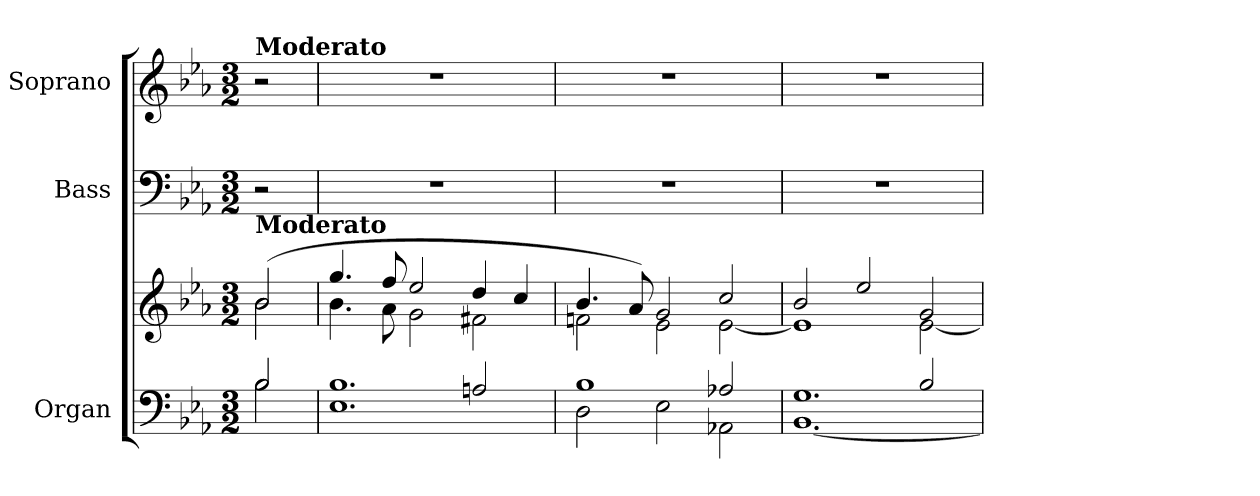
**kern	**kern	**kern	**kern
*part3	*part3	*part2	*part1
*staff4	*staff3	*staff2	*staff1
*I"Organ	*	*I"Bass	*I"Soprano
*I'Org.	*	*I'B.	*I'S.
!!LO:PB:g=z
*clefF4	*clefG2	*clefF4	*clefG2
*k[b-e-a-]	*k[b-e-a-]	*k[b-e-a-]	*k[b-e-a-]
*E-:	*E-:	*E-:	*E-:
*M3/2	*M3/2	*M3/2	*M3/2
*MM100	*MM100	*MM100	*MM100
=1	=1	=1	=1
*^	*^	*	*
!	!	!	!	!	!LO:TX:a:B:t=Moderato
!	!	!LO:TX:a:B:t=Moderato	!	!	!
2B-i/	2B-i\	(2b-i/	2b-i\	2r	2r
=2	=2	=2	=2	=2	=2
!	!	!	!	!LO:N:vis=1	!LO:N:vis=1
1ryy	1.E-i 1.B-i	4.ggi/	4.b-i\	1.r	1.r
.	.	8ffi/	8a-i\	.	.
.	.	2ee-i/	2gi\	.	.
2Ani/	.	4ddi/	2f#Xi\	.	.
.	.	4cci/	.	.	.
=3	=3	=3	=3	=3	=3
!	!	!	!	!LO:N:vis=1	!LO:N:vis=1
1B-i	2Di\	4.b-i/	2fni\	1.r	1.r
.	.	8a-i/)	.	.	.
.	2E-i\	2gi/	2e-i\	.	.
2A-Xi/	2AA-Xi\	2cci/	[<2e-i\	.	.
=4	=4	=4	=4	=4	=4
!	!	!	!	!LO:N:vis=1	!LO:N:vis=1
1ryy	[<1.BB-i 1.Gi	2b-i/	1e-i]	1.r	1.r
.	.	2ee-i/	.	.	.
2B-i/	.	2gi/	[<2e-i\	.	.
*v	*v	*	*	*	*
*	*v	*v	*	*
=	=	=	=
*-	*-	*-	*-
